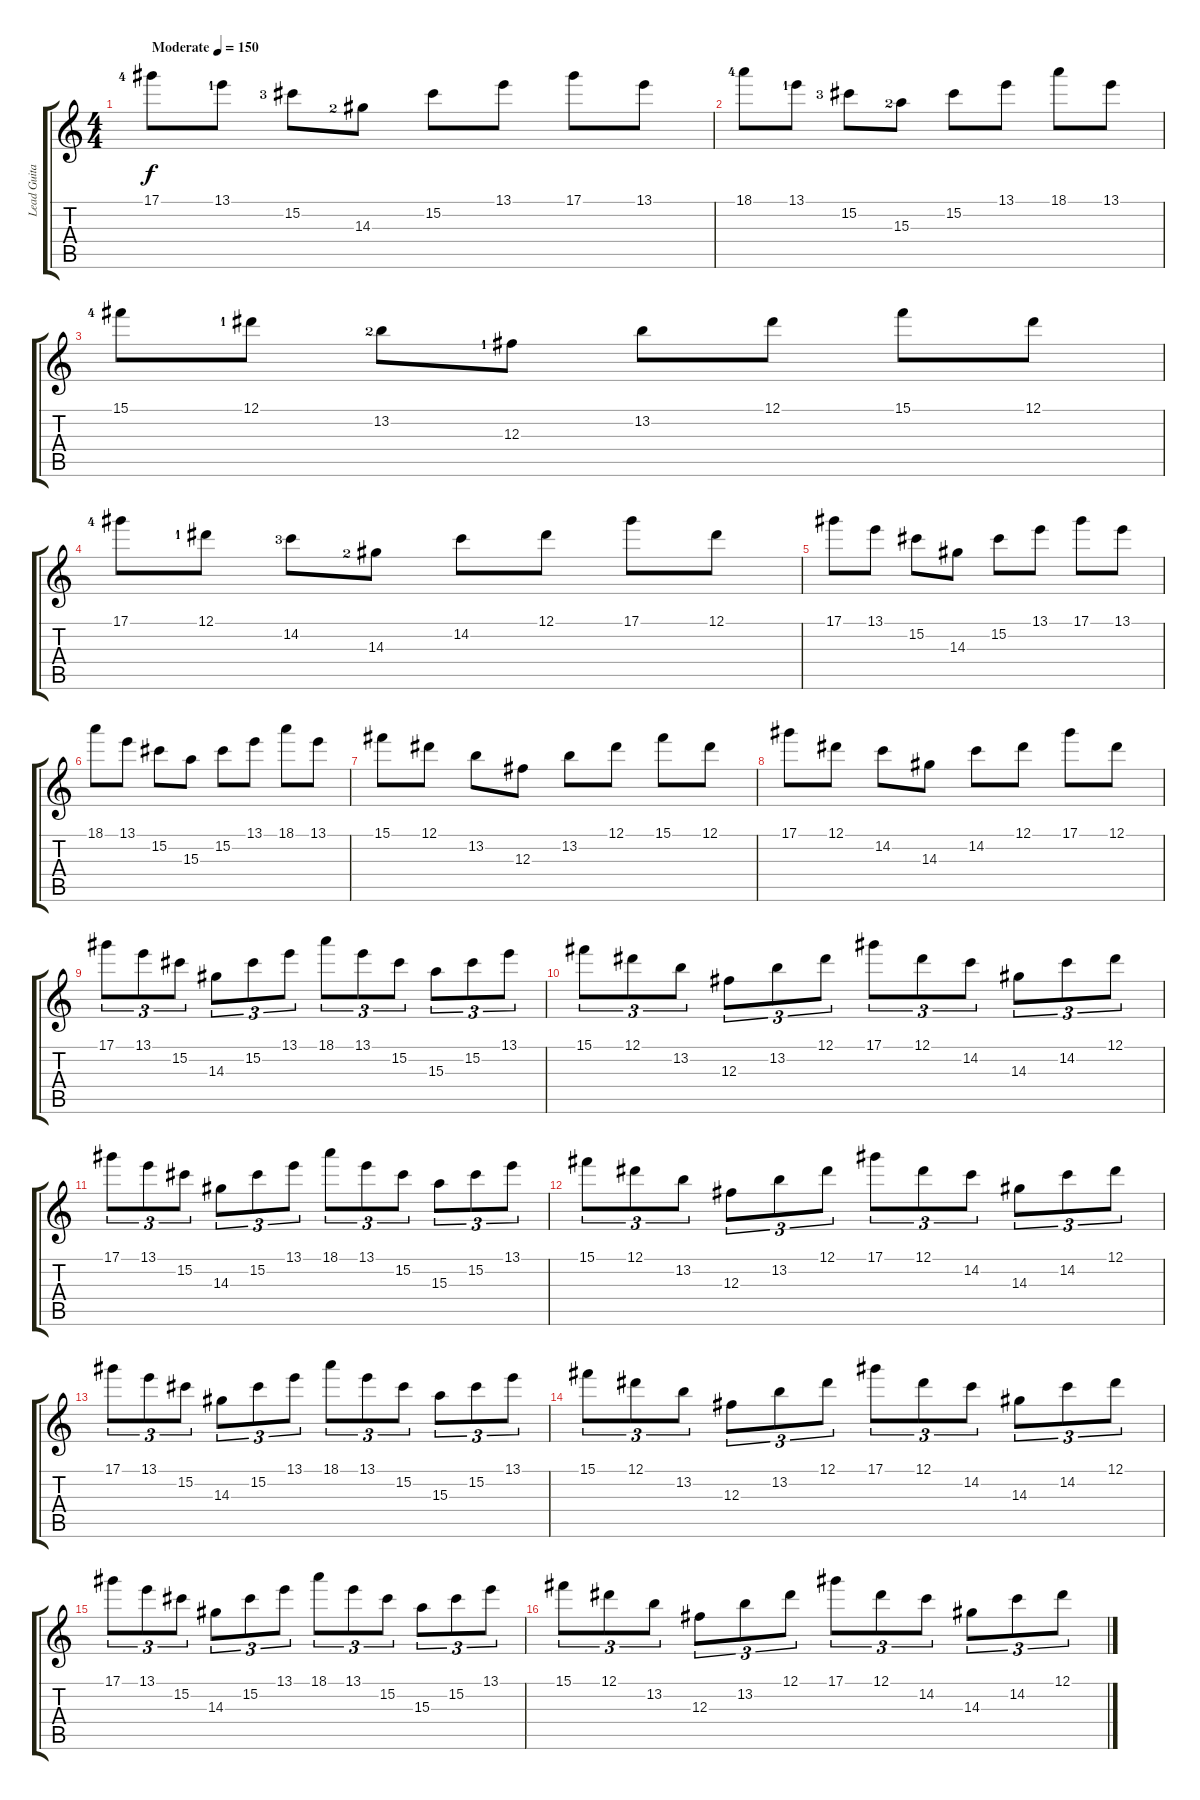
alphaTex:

\track ("Lead Guitar" "Lead Guita") {instrument distortionguitar}
\staff {score tabs}
\tuning (Eb4 Bb3 Gb3 Db3 Ab2 Db2) {hide}
\ts (4 4)
\tempo (150 "Moderate")
\clef g2
\ks c
17.1{lf 5}.8{dy f instrument distortionguitar} 13.1{lf 2}.8 15.2{lf 4}.8 14.3{lf 3}.8 15.2.8 13.1.8 17.1.8 13.1.8 |
18.1{lf 5}.8 13.1{lf 2}.8 15.2{lf 4}.8 15.3{lf 3}.8 15.2.8 13.1.8 18.1.8 13.1.8 |
15.1{lf 5}.8 12.1{lf 2}.8 13.2{lf 3}.8 12.3{lf 2}.8 13.2.8 12.1.8 15.1.8 12.1.8 |
17.1{lf 5}.8 12.1{lf 2}.8 14.2{lf 4}.8 14.3{lf 3}.8 14.2.8 12.1.8 17.1.8 12.1.8 |
17.1.8 13.1.8 15.2.8 14.3.8 15.2.8 13.1.8 17.1.8 13.1.8 |
18.1.8 13.1.8 15.2.8 15.3.8 15.2.8 13.1.8 18.1.8 13.1.8 |
15.1.8 12.1.8 13.2.8 12.3.8 13.2.8 12.1.8 15.1.8 12.1.8 |
17.1.8 12.1.8 14.2.8 14.3.8 14.2.8 12.1.8 17.1.8 12.1.8 |
17.1.8{tu (3 2)} 13.1.8{tu (3 2)} 15.2.8{tu (3 2)} 14.3.8{tu (3 2)} 15.2.8{tu (3 2)} 13.1.8{tu (3 2)} 18.1.8{tu (3 2)} 13.1.8{tu (3 2)} 15.2.8{tu (3 2)} 15.3.8{tu (3 2)} 15.2.8{tu (3 2)} 13.1.8{tu (3 2)} |
15.1.8{tu (3 2)} 12.1.8{tu (3 2)} 13.2.8{tu (3 2)} 12.3.8{tu (3 2)} 13.2.8{tu (3 2)} 12.1.8{tu (3 2)} 17.1.8{tu (3 2)} 12.1.8{tu (3 2)} 14.2.8{tu (3 2)} 14.3.8{tu (3 2)} 14.2.8{tu (3 2)} 12.1.8{tu (3 2)} |
17.1.8{tu (3 2)} 13.1.8{tu (3 2)} 15.2.8{tu (3 2)} 14.3.8{tu (3 2)} 15.2.8{tu (3 2)} 13.1.8{tu (3 2)} 18.1.8{tu (3 2)} 13.1.8{tu (3 2)} 15.2.8{tu (3 2)} 15.3.8{tu (3 2)} 15.2.8{tu (3 2)} 13.1.8{tu (3 2)} |
15.1.8{tu (3 2)} 12.1.8{tu (3 2)} 13.2.8{tu (3 2)} 12.3.8{tu (3 2)} 13.2.8{tu (3 2)} 12.1.8{tu (3 2)} 17.1.8{tu (3 2)} 12.1.8{tu (3 2)} 14.2.8{tu (3 2)} 14.3.8{tu (3 2)} 14.2.8{tu (3 2)} 12.1.8{tu (3 2)} |
17.1.8{tu (3 2)} 13.1.8{tu (3 2)} 15.2.8{tu (3 2)} 14.3.8{tu (3 2)} 15.2.8{tu (3 2)} 13.1.8{tu (3 2)} 18.1.8{tu (3 2)} 13.1.8{tu (3 2)} 15.2.8{tu (3 2)} 15.3.8{tu (3 2)} 15.2.8{tu (3 2)} 13.1.8{tu (3 2)} |
15.1.8{tu (3 2)} 12.1.8{tu (3 2)} 13.2.8{tu (3 2)} 12.3.8{tu (3 2)} 13.2.8{tu (3 2)} 12.1.8{tu (3 2)} 17.1.8{tu (3 2)} 12.1.8{tu (3 2)} 14.2.8{tu (3 2)} 14.3.8{tu (3 2)} 14.2.8{tu (3 2)} 12.1.8{tu (3 2)} |
17.1.8{tu (3 2)} 13.1.8{tu (3 2)} 15.2.8{tu (3 2)} 14.3.8{tu (3 2)} 15.2.8{tu (3 2)} 13.1.8{tu (3 2)} 18.1.8{tu (3 2)} 13.1.8{tu (3 2)} 15.2.8{tu (3 2)} 15.3.8{tu (3 2)} 15.2.8{tu (3 2)} 13.1.8{tu (3 2)} |
15.1.8{tu (3 2)} 12.1.8{tu (3 2)} 13.2.8{tu (3 2)} 12.3.8{tu (3 2)} 13.2.8{tu (3 2)} 12.1.8{tu (3 2)} 17.1.8{tu (3 2)} 12.1.8{tu (3 2)} 14.2.8{tu (3 2)} 14.3.8{tu (3 2)} 14.2.8{tu (3 2)} 12.1.8{tu (3 2)}
